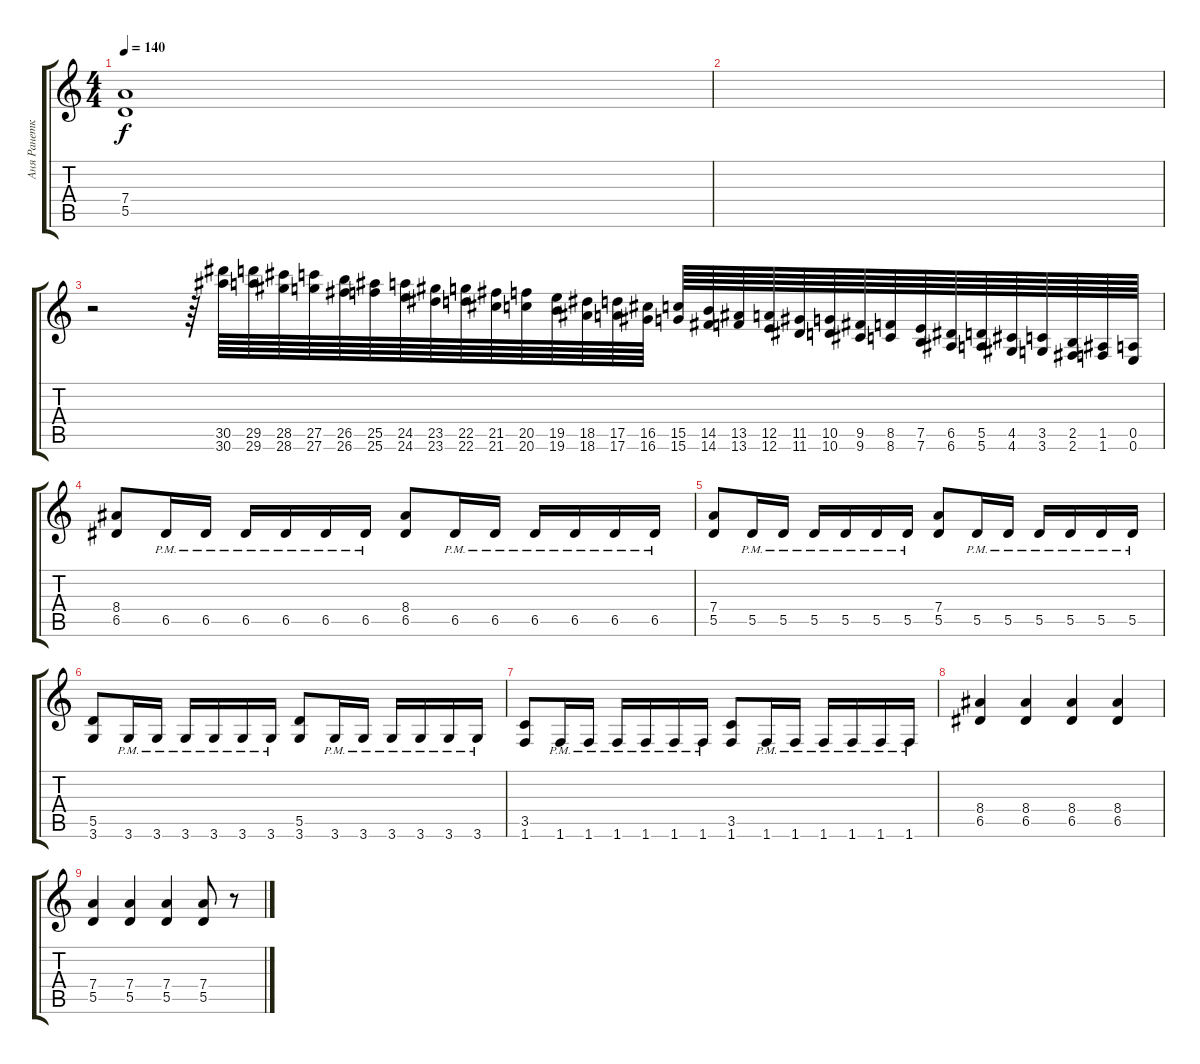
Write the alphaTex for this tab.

\track ("Аня Ранетка" "Аня Ранетк") {instrument distortionguitar}
\staff {score tabs}
\tuning (E4 B3 G3 D3 A2 E2) {hide}
\ts (4 4)
\tempo 140
\clef g2
\ks c
(7.4 5.5).1{dy f} |
|
r.2{instrument distortionguitar} r.64 (30.5 30.6).64 (29.5 29.6).64 (28.5 28.6).64 (27.5 27.6).64 (26.5 26.6).64 (25.5 25.6).64 (24.5 24.6).64 (23.5 23.6).64 (22.5 22.6).64 (21.5 21.6).64 (20.5 20.6).64 (19.5 19.6).64 (18.5 18.6).64 (17.5 17.6).64 (16.5 16.6).64 (15.5 15.6).64 (14.5 14.6).64 (13.5 13.6).64 (12.5 12.6).64 (11.5 11.6).64 (10.5 10.6).64 (9.5 9.6).64 (8.5 8.6).64 (7.5 7.6).64 (6.5 6.6).64 (5.5 5.6).64 (4.5 4.6).64 (3.5 3.6).64 (2.5 2.6).64 (1.5 1.6).64 (0.5 0.6).64 |
(8.4 6.5).8 6.5{pm}.16 6.5{pm}.16 6.5{pm}.16 6.5{pm}.16 6.5{pm}.16 6.5{pm}.16 (8.4 6.5).8 6.5{pm}.16 6.5{pm}.16 6.5{pm}.16 6.5{pm}.16 6.5{pm}.16 6.5{pm}.16 |
(7.4 5.5).8 5.5{pm}.16 5.5{pm}.16 5.5{pm}.16 5.5{pm}.16 5.5{pm}.16 5.5{pm}.16 (7.4 5.5).8 5.5{pm}.16 5.5{pm}.16 5.5{pm}.16 5.5{pm}.16 5.5{pm}.16 5.5{pm}.16 |
(5.5 3.6).8 3.6{pm}.16 3.6{pm}.16 3.6{pm}.16 3.6{pm}.16 3.6{pm}.16 3.6{pm}.16 (5.5 3.6).8 3.6{pm}.16 3.6{pm}.16 3.6{pm}.16 3.6{pm}.16 3.6{pm}.16 3.6{pm}.16 |
(3.5 1.6).8 1.6{pm}.16 1.6{pm}.16 1.6{pm}.16 1.6{pm}.16 1.6{pm}.16 1.6{pm}.16 (3.5 1.6).8 1.6{pm}.16 1.6{pm}.16 1.6{pm}.16 1.6{pm}.16 1.6{pm}.16 1.6{pm}.16 |
(8.4 6.5).4 (8.4 6.5).4 (8.4 6.5).4 (8.4 6.5).4 |
(7.4 5.5).4 (7.4 5.5).4 (7.4 5.5).4 (7.4 5.5).8 r.8
